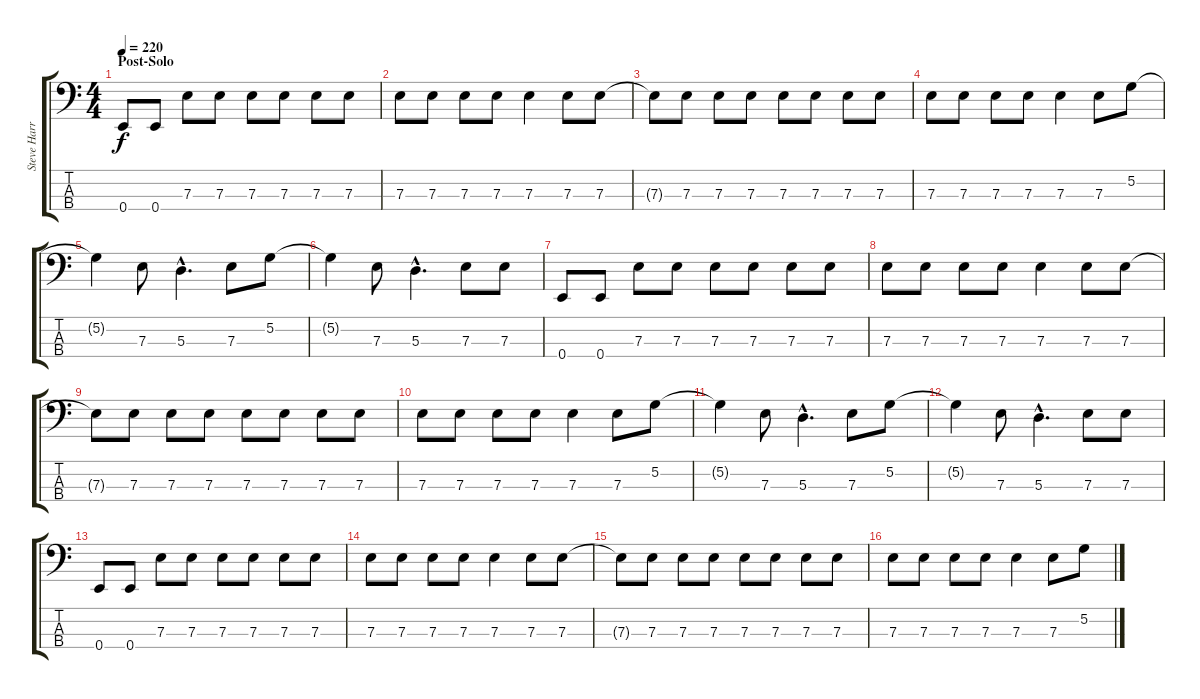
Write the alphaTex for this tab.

\track ("Steve Harris (Bass)" "Steve Harr") {instrument electricbassfinger}
\staff {score tabs}
\tuning (G2 D2 A1 E1) {hide}
\ts (4 4)
\section ("" "Post-Solo")
\tempo 220
\clef f4
\ks c
0.4.8{dy f} 0.4.8 7.3.8 7.3.8 7.3.8 7.3.8 7.3.8 7.3.8 |
7.3.8 7.3.8 7.3.8 7.3.8 7.3.4 7.3.8 7.3.8 |
7.3{t}.8 7.3.8 7.3.8 7.3.8 7.3.8 7.3.8 7.3.8 7.3.8 |
7.3.8 7.3.8 7.3.8 7.3.8 7.3.4 7.3.8 5.2.8 |
5.2{t}.4 7.3.8 5.3{hac}.4{d} 7.3.8 5.2.8 |
5.2{t}.4 7.3.8 5.3{hac}.4{d} 7.3.8 7.3.8 |
0.4.8 0.4.8 7.3.8 7.3.8 7.3.8 7.3.8 7.3.8 7.3.8 |
7.3.8 7.3.8 7.3.8 7.3.8 7.3.4 7.3.8 7.3.8 |
7.3{t}.8 7.3.8 7.3.8 7.3.8 7.3.8 7.3.8 7.3.8 7.3.8 |
7.3.8 7.3.8 7.3.8 7.3.8 7.3.4 7.3.8 5.2.8 |
5.2{t}.4 7.3.8 5.3{hac}.4{d} 7.3.8 5.2.8 |
5.2{t}.4 7.3.8 5.3{hac}.4{d} 7.3.8 7.3.8 |
0.4.8 0.4.8 7.3.8 7.3.8 7.3.8 7.3.8 7.3.8 7.3.8 |
7.3.8 7.3.8 7.3.8 7.3.8 7.3.4 7.3.8 7.3.8 |
7.3{t}.8 7.3.8 7.3.8 7.3.8 7.3.8 7.3.8 7.3.8 7.3.8 |
7.3.8 7.3.8 7.3.8 7.3.8 7.3.4 7.3.8 5.2.8
